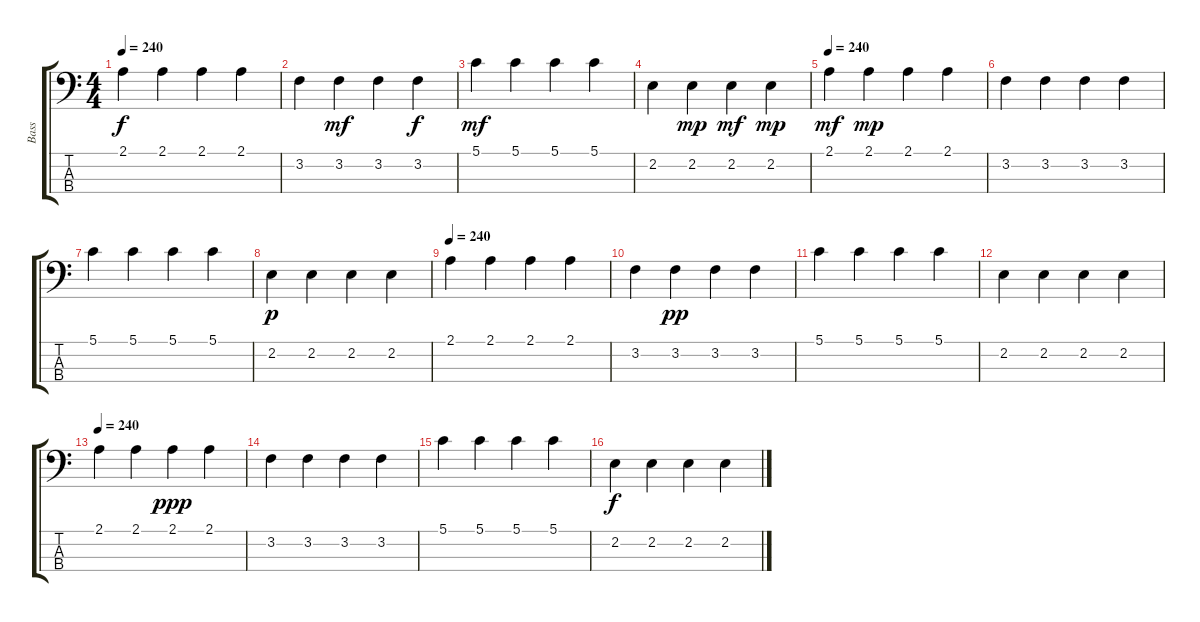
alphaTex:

\track ("Bass" "Bass") {instrument electricbasspick}
\staff {score tabs}
\tuning (G2 D2 A1 E1) {hide}
\ts (4 4)
\tempo 240
\clef f4
\ks c
2.1.4{dy f} 2.1.4 2.1.4 2.1.4 |
3.2.4 3.2.4{dy mf} 3.2.4 3.2.4{dy f} |
5.1.4{dy mf} 5.1.4 5.1.4 5.1.4 |
2.2.4 2.2.4{dy mp} 2.2.4{dy mf} 2.2.4{dy mp} |
\tempo 240
2.1.4{dy mf} 2.1.4{dy mp} 2.1.4 2.1.4 |
3.2.4 3.2.4 3.2.4 3.2.4 |
5.1.4 5.1.4 5.1.4 5.1.4 |
2.2.4{dy p} 2.2.4 2.2.4 2.2.4 |
\tempo 240
2.1.4 2.1.4 2.1.4 2.1.4 |
3.2.4 3.2.4{dy pp} 3.2.4 3.2.4 |
5.1.4 5.1.4 5.1.4 5.1.4 |
2.2.4 2.2.4 2.2.4 2.2.4 |
\tempo 240
2.1.4 2.1.4 2.1.4{dy ppp} 2.1.4 |
3.2.4 3.2.4 3.2.4 3.2.4 |
5.1.4 5.1.4 5.1.4 5.1.4 |
2.2.4{dy f} 2.2.4 2.2.4 2.2.4
